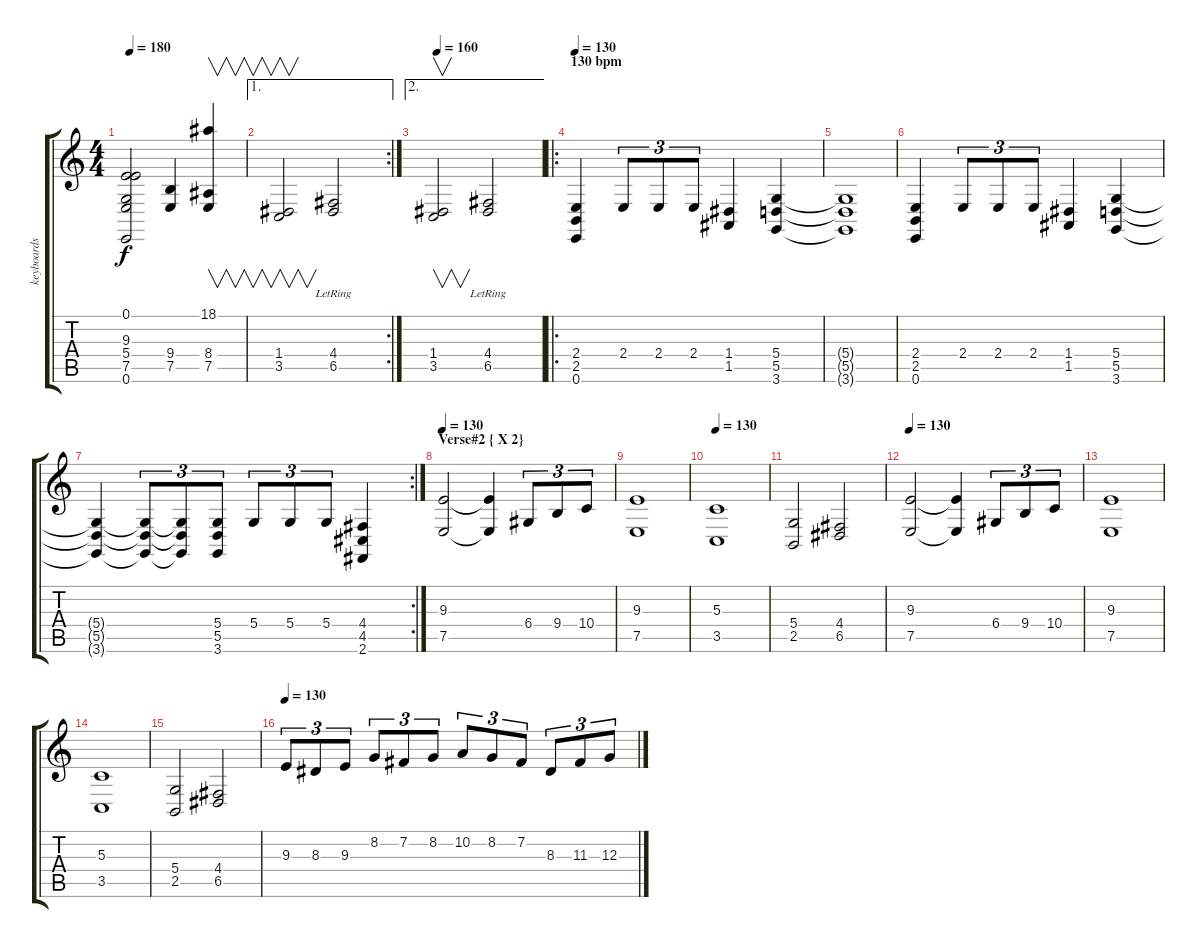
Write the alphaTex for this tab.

\track ("keyboards" "keyboards") {instrument choiraahs}
\staff {score tabs}
\tuning (E4 B3 G3 D3 A2 E2) {hide}
\ts (4 4)
\tempo 180
\clef g2
\ks c
(0.1 9.3 5.4 7.5 0.6).2{dy f volume 16 instrument stringensemble1} (9.4 7.5).4 (18.1 8.4 7.5).4{v} |
\ae 1
\rc 2
(1.4 3.5).2{v} (4.4 6.5{lr}).2 |
\ae 2
\tempo 160
(1.4 3.5).2{v} (4.4 6.5{lr}).2 |
\ro
\section ("" "130 bpm")
\tempo 130
(2.4 2.5 0.6).4 2.4.8{tu (3 2)} 2.4.8{tu (3 2)} 2.4.8{tu (3 2)} (1.4 1.5).4 (5.4 5.5 3.6).4 |
(5.4{t} 5.5{t} 3.6{t}).1 |
(2.4 2.5 0.6).4 2.4.8{tu (3 2)} 2.4.8{tu (3 2)} 2.4.8{tu (3 2)} (1.4 1.5).4 (5.4 5.5 3.6).4 |
\rc 2
(5.4{t} 5.5{t} 3.6{t}).4 (5.4{t} 5.5{t} 3.6{t}).8{tu (3 2)} (5.4{t} 5.5{t} 3.6{t}).8{tu (3 2)} (5.4 5.5 3.6).8{tu (3 2)} 5.4.8{tu (3 2)} 5.4.8{tu (3 2)} 5.4.8{tu (3 2)} (4.4 4.5 2.6).4 |
\section ("" "Verse#2 { X 2}")
\tempo 130
(9.3 7.5).2 (9.3{t} 7.5{t}).4 6.4.8{tu (3 2)} 9.4.8{tu (3 2)} 10.4.8{tu (3 2)} |
(9.3 7.5).1 |
\tempo 130
(5.3 3.5).1 |
(5.4 2.5).2 (4.4 6.5).2 |
\tempo 130
(9.3 7.5).2 (9.3{t} 7.5{t}).4 6.4.8{tu (3 2)} 9.4.8{tu (3 2)} 10.4.8{tu (3 2)} |
(9.3 7.5).1 |
(5.3 3.5).1 |
(5.4 2.5).2 (4.4 6.5).2 |
\tempo 130
9.3.8{tu (3 2) volume 16 instrument brightacousticpiano} 8.3.8{tu (3 2)} 9.3.8{tu (3 2)} 8.2.8{tu (3 2)} 7.2.8{tu (3 2)} 8.2.8{tu (3 2)} 10.2.8{tu (3 2)} 8.2.8{tu (3 2)} 7.2.8{tu (3 2)} 8.3.8{tu (3 2)} 11.3.8{tu (3 2)} 12.3.8{tu (3 2)}
